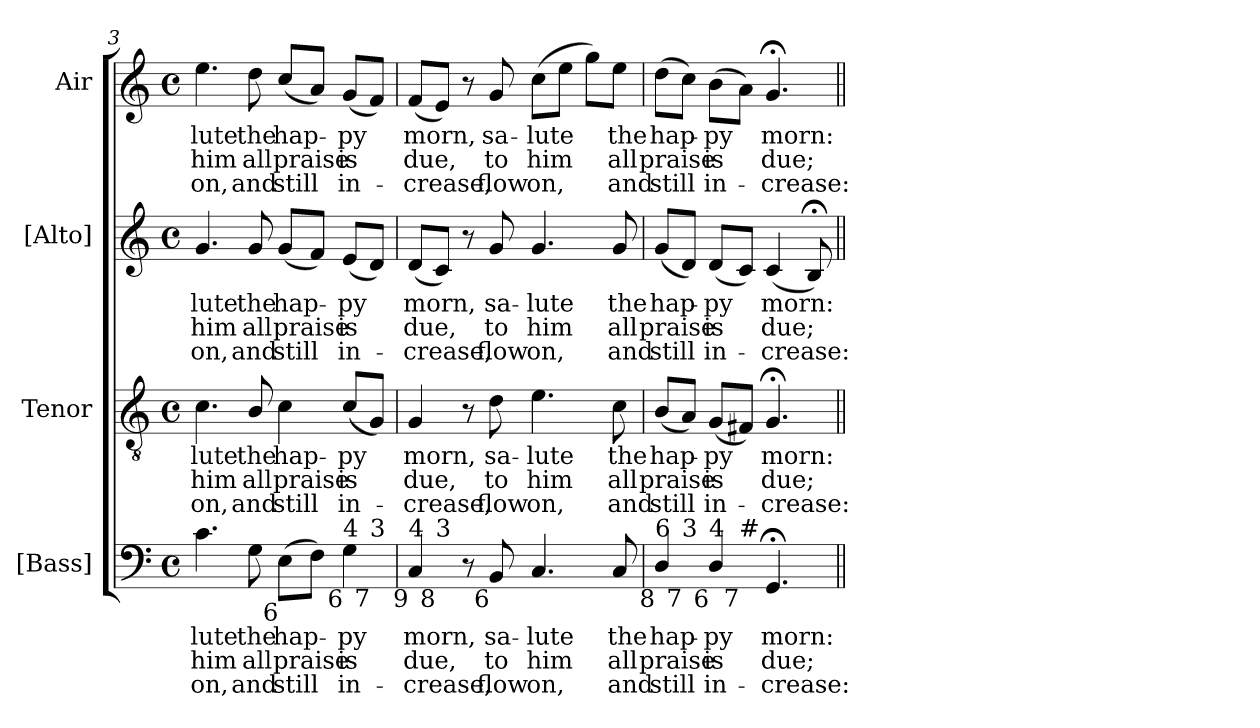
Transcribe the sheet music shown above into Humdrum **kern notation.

**kern	**text	**text	**text	**kern	**text	**text	**text	**kern	**text	**text	**text	**kern	**text	**text	**text
*part4	*part4	*part4	*part4	*part3	*part3	*part3	*part3	*part2	*part2	*part2	*part2	*part1	*part1	*part1	*part1
*staff4	*staff4	*staff4	*staff4	*staff3	*staff3	*staff3	*staff3	*staff2	*staff2	*staff2	*staff2	*staff1	*staff1	*staff1	*staff1
*I"[Bass]	*	*	*	*I"Tenor	*	*	*	*I"[Alto]	*	*	*	*I"Air	*	*	*
*I'B.	*	*	*	*I'T.	*	*	*	*I'A.	*	*	*	*	*	*	*
*clefF4	*	*	*	*clefGv2	*	*	*	*clefG2	*	*	*	*clefG2	*	*	*
*	*	*	*	*ITrd7c12	*	*	*	*	*	*	*	*	*	*	*
*k[]	*	*	*	*k[]	*	*	*	*k[]	*	*	*	*k[]	*	*	*
*C:	*	*	*	*C:	*	*	*	*C:	*	*	*	*C:	*	*	*
*M4/4	*	*	*	*M4/4	*	*	*	*M4/4	*	*	*	*M4/4	*	*	*
*met(c)	*	*	*	*met(c)	*	*	*	*met(c)	*	*	*	*met(c)	*	*	*
=3	=3	=3	=3	=3	=3	=3	=3	=3	=3	=3	=3	=3	=3	=3	=3
!	!LO:LY:b:color=#000000	!LO:LY:b:color=#000000	!LO:LY:b:color=#000000	!	!	!	!	!	!	!	!	!	!	!	!
!	!	!	!	!	!LO:LY:b:color=#000000	!LO:LY:b:color=#000000	!LO:LY:b:color=#000000	!	!	!	!	!	!	!	!
!	!	!	!	!	!	!	!	!	!LO:LY:b:color=#000000	!LO:LY:b:color=#000000	!LO:LY:b:color=#000000	!	!	!	!
!	!	!	!	!	!	!	!	!	!	!	!	!	!LO:LY:b:color=#000000	!LO:LY:b:color=#000000	!LO:LY:b:color=#000000
*^	*	*	*	*	*	*	*	*	*	*	*	*	*	*	*
4.ci\	2..ryy	-lute	him	on,	4.Ci\	-lute	him	on,	4.gi/	-lute	him	on,	4.eei\	-lute	him	on,
!	!	!LO:LY:b:color=#000000	!LO:LY:b:color=#000000	!LO:LY:b:color=#000000	!	!	!	!	!	!	!	!	!	!	!	!
!	!	!	!	!	!	!LO:LY:b:color=#000000	!LO:LY:b:color=#000000	!LO:LY:b:color=#000000	!	!	!	!	!	!	!	!
!	!	!	!	!	!	!	!	!	!	!LO:LY:b:color=#000000	!LO:LY:b:color=#000000	!LO:LY:b:color=#000000	!	!	!	!
!	!	!	!	!	!	!	!	!	!	!	!	!	!	!LO:LY:b:color=#000000	!LO:LY:b:color=#000000	!LO:LY:b:color=#000000
8Gi\	.	the	all	and	8BBi/	the	all	and	8gi/	the	all	and	8ddi\	the	all	and
!	!	!LO:LY:b:color=#000000	!LO:LY:b:color=#000000	!LO:LY:b:color=#000000	!	!	!	!	!	!	!	!	!	!	!	!
!	!	!	!	!	!	!LO:LY:b:color=#000000	!LO:LY:b:color=#000000	!LO:LY:b:color=#000000	!	!	!	!	!	!	!	!
!	!	!	!	!	!	!	!	!	!	!LO:LY:b:color=#000000	!LO:LY:b:color=#000000	!LO:LY:b:color=#000000	!	!	!	!
!LO:TX:b:rj:t=6	!	!	!	!	!	!	!	!	!	!	!	!	!	!	!	!
!	!	!	!	!	!	!	!	!	!	!	!	!	!	!LO:LY:b:color=#000000	!LO:LY:b:color=#000000	!LO:LY:b:color=#000000
(8Ei\L	.	hap-	praise	still	4Ci\	hap-	praise	still	(8gi/L	hap-	praise	still	(8cci/L	hap-	praise	still
8Fi\J)	.	.	.	.	.	.	.	.	8fi/J)	.	.	.	8ai/J)	.	.	.
!	!	!LO:LY:b:color=#000000	!LO:LY:b:color=#000000	!LO:LY:b:color=#000000	!	!	!	!	!	!	!	!	!	!	!	!
!	!	!	!	!	!	!LO:LY:b:color=#000000	!LO:LY:b:color=#000000	!LO:LY:b:color=#000000	!	!	!	!	!	!	!	!
!	!	!	!	!	!	!	!	!	!	!LO:LY:b:color=#000000	!LO:LY:b:color=#000000	!LO:LY:b:color=#000000	!	!	!	!
!LO:TX:b:rj:t=6	!	!	!	!	!	!	!	!	!	!	!	!	!	!	!	!
!LO:TX:t=4	!	!	!	!	!	!	!	!	!	!	!	!	!	!	!	!
!	!	!	!	!	!	!	!	!	!	!	!	!	!	!LO:LY:b:color=#000000	!LO:LY:b:color=#000000	!LO:LY:b:color=#000000
4Gi\	.	-py	is	in-	(8Ci/L	-py	is	in-	(8ei/L	-py	is	in-	(8gi/L	-py	is	in-
!	!LO:TX:b:rj:t=7	!	!	!	!	!	!	!	!	!	!	!	!	!	!	!
!	!LO:TX:t=3	!	!	!	!	!	!	!	!	!	!	!	!	!	!	!
.	8ryy	.	.	.	8GGi/J)	.	.	.	8di/J)	.	.	.	8fi/J)	.	.	.
=4	=4	=4	=4	=4	=4	=4	=4	=4	=4	=4	=4	=4	=4	=4	=4	=4
!	!	!LO:LY:b:color=#000000	!LO:LY:b:color=#000000	!LO:LY:b:color=#000000	!	!	!	!	!	!	!	!	!	!	!	!
!	!	!	!	!	!	!LO:LY:b:color=#000000	!LO:LY:b:color=#000000	!LO:LY:b:color=#000000	!	!	!	!	!	!	!	!
!	!	!	!	!	!	!	!	!	!	!LO:LY:b:color=#000000	!LO:LY:b:color=#000000	!LO:LY:b:color=#000000	!	!	!	!
!LO:TX:b:rj:t=9	!	!	!	!	!	!	!	!	!	!	!	!	!	!	!	!
!LO:TX:t=4	!	!	!	!	!	!	!	!	!	!	!	!	!	!	!	!
!	!	!	!	!	!	!	!	!	!	!	!	!	!	!LO:LY:b:color=#000000	!LO:LY:b:color=#000000	!LO:LY:b:color=#000000
4Ci/	8ryy	morn,	due,	-crease,	4GGi/	morn,	due,	-crease,	(8di/L	morn,	due,	-crease,	(8fi/L	morn,	due,	-crease,
!	!LO:TX:b:rj:t=8	!	!	!	!	!	!	!	!	!	!	!	!	!	!	!
!	!LO:TX:t=3	!	!	!	!	!	!	!	!	!	!	!	!	!	!	!
.	2..ryy	.	.	.	.	.	.	.	8ci/J)	.	.	.	8ei/J)	.	.	.
8r	.	.	.	.	8r	.	.	.	8r	.	.	.	8r	.	.	.
!	!	!LO:LY:b:color=#000000	!LO:LY:b:color=#000000	!LO:LY:b:color=#000000	!	!	!	!	!	!	!	!	!	!	!	!
!	!	!	!	!	!	!LO:LY:b:color=#000000	!LO:LY:b:color=#000000	!LO:LY:b:color=#000000	!	!	!	!	!	!	!	!
!	!	!	!	!	!	!	!	!	!	!LO:LY:b:color=#000000	!LO:LY:b:color=#000000	!LO:LY:b:color=#000000	!	!	!	!
!LO:TX:b:rj:t=6	!	!	!	!	!	!	!	!	!	!	!	!	!	!	!	!
!	!	!	!	!	!	!	!	!	!	!	!	!	!	!LO:LY:b:color=#000000	!LO:LY:b:color=#000000	!LO:LY:b:color=#000000
8BBi/	.	sa-	to	flow	8Di\	sa-	to	flow	8gi/	sa-	to	flow	8gi/	sa-	to	flow
!	!	!LO:LY:b:color=#000000	!LO:LY:b:color=#000000	!LO:LY:b:color=#000000	!	!	!	!	!	!	!	!	!	!	!	!
!	!	!	!	!	!	!LO:LY:b:color=#000000	!LO:LY:b:color=#000000	!LO:LY:b:color=#000000	!	!	!	!	!	!	!	!
!	!	!	!	!	!	!	!	!	!	!LO:LY:b:color=#000000	!LO:LY:b:color=#000000	!LO:LY:b:color=#000000	!	!	!	!
!	!	!	!	!	!	!	!	!	!	!	!	!	!	!LO:LY:b:color=#000000	!LO:LY:b:color=#000000	!LO:LY:b:color=#000000
4.Ci/	.	-lute	him	on,	4.Ei\	-lute	him	on,	4.gi/	-lute	him	on,	(8cci\L	-lute	him	on,
.	.	.	.	.	.	.	.	.	.	.	.	.	8eei\J	.	.	.
.	.	.	.	.	.	.	.	.	.	.	.	.	8ggi\L)	.	.	.
!	!	!LO:LY:b:color=#000000	!LO:LY:b:color=#000000	!LO:LY:b:color=#000000	!	!	!	!	!	!	!	!	!	!	!	!
!	!	!	!	!	!	!LO:LY:b:color=#000000	!LO:LY:b:color=#000000	!LO:LY:b:color=#000000	!	!	!	!	!	!	!	!
!	!	!	!	!	!	!	!	!	!	!LO:LY:b:color=#000000	!LO:LY:b:color=#000000	!LO:LY:b:color=#000000	!	!	!	!
!	!	!	!	!	!	!	!	!	!	!	!	!	!	!LO:LY:b:color=#000000	!LO:LY:b:color=#000000	!LO:LY:b:color=#000000
8Ci/	.	the	all	and	8Ci\	the	all	and	8gi/	the	all	and	8eei\J	the	all	and
*v	*v	*	*	*	*	*	*	*	*	*	*	*	*	*	*	*
!!LO:LB:g=z
=5	=5	=5	=5	=5	=5	=5	=5	=5	=5	=5	=5	=5	=5	=5	=5
*^	*	*	*	*	*	*	*	*	*	*	*	*	*	*	*
!	!	!LO:LY:b:color=#000000	!LO:LY:b:color=#000000	!LO:LY:b:color=#000000	!	!	!	!	!	!	!	!	!	!	!	!
*v	*v	*	*	*	*	*	*	*	*	*	*	*	*	*	*	*
*^	*	*	*	*	*	*	*	*	*	*	*	*	*	*	*
!	!	!	!	!	!	!LO:LY:b:color=#000000	!LO:LY:b:color=#000000	!LO:LY:b:color=#000000	!	!	!	!	!	!	!	!
*v	*v	*	*	*	*	*	*	*	*	*	*	*	*	*	*	*
*^	*	*	*	*	*	*	*	*	*	*	*	*	*	*	*
!	!	!	!	!	!	!	!	!	!	!LO:LY:b:color=#000000	!LO:LY:b:color=#000000	!LO:LY:b:color=#000000	!	!	!	!
*v	*v	*	*	*	*	*	*	*	*	*	*	*	*	*	*	*
*^	*	*	*	*	*	*	*	*	*	*	*	*	*	*	*
!LO:TX:b:rj:t=8	!	!	!	!	!	!	!	!	!	!	!	!	!	!	!	!
!LO:TX:t=6	!	!	!	!	!	!	!	!	!	!	!	!	!	!	!	!
!	!	!	!	!	!	!	!	!	!	!	!	!	!	!LO:LY:b:color=#000000	!LO:LY:b:color=#000000	!LO:LY:b:color=#000000
*	*^	*	*	*	*	*	*	*	*	*	*	*	*	*	*	*
4Di/	8ryy	4.ryy	hap-	praise	still	(8BBi/L	hap-	praise	still	(8gi/L	hap-	praise	still	(8ddi\L	hap-	praise	still
!	!LO:TX:b:rj:t=7	!	!	!	!	!	!	!	!	!	!	!	!	!	!	!	!
!	!LO:TX:t=3	!	!	!	!	!	!	!	!	!	!	!	!	!	!	!	!
.	2.ryy	.	.	.	.	8AAi/J)	.	.	.	8di/J)	.	.	.	8cci\J)	.	.	.
!	!	!	!LO:LY:b:color=#000000	!LO:LY:b:color=#000000	!LO:LY:b:color=#000000	!	!	!	!	!	!	!	!	!	!	!	!
!	!	!	!	!	!	!	!LO:LY:b:color=#000000	!LO:LY:b:color=#000000	!LO:LY:b:color=#000000	!	!	!	!	!	!	!	!
!	!	!	!	!	!	!	!	!	!	!	!LO:LY:b:color=#000000	!LO:LY:b:color=#000000	!LO:LY:b:color=#000000	!	!	!	!
!LO:TX:b:rj:t=6	!	!	!	!	!	!	!	!	!	!	!	!	!	!	!	!	!
!LO:TX:t=4	!	!	!	!	!	!	!	!	!	!	!	!	!	!	!	!	!
!	!	!	!	!	!	!	!	!	!	!	!	!	!	!	!LO:LY:b:color=#000000	!LO:LY:b:color=#000000	!LO:LY:b:color=#000000
4Di/	.	.	-py	is	in-	(8GGi/L	-py	is	in-	(8di/L	-py	is	in-	(8bi\L	-py	is	in-
!	!	!LO:TX:b:rj:t=7	!	!	!	!	!	!	!	!	!	!	!	!	!	!	!
!	!	!LO:TX:t=#	!	!	!	!	!	!	!	!	!	!	!	!	!	!	!
.	.	2ryy	.	.	.	8FF#Xi/J)	.	.	.	8ci/J)	.	.	.	8ai\J)	.	.	.
!	!	!	!LO:LY:b:color=#000000	!LO:LY:b:color=#000000	!LO:LY:b:color=#000000	!	!	!	!	!	!	!	!	!	!	!	!
!	!	!	!	!	!	!	!LO:LY:b:color=#000000	!LO:LY:b:color=#000000	!LO:LY:b:color=#000000	!	!	!	!	!	!	!	!
!	!	!	!	!	!	!	!	!	!	!	!LO:LY:b:color=#000000	!LO:LY:b:color=#000000	!LO:LY:b:color=#000000	!	!	!	!
!	!	!	!	!	!	!	!	!	!	!	!	!	!	!	!LO:LY:b:color=#000000	!LO:LY:b:color=#000000	!LO:LY:b:color=#000000
4.GG;i/	.	.	morn:	due;	-crease:	4.GG;i/	morn:	due;	-crease:	(4ci/	morn:	due;	-crease:	4.g;i/	morn:	due;	-crease:
.	.	.	.	.	.	.	.	.	.	8B;i/)	.	.	.	.	.	.	.
*v	*v	*v	*	*	*	*	*	*	*	*	*	*	*	*	*	*	*
=||	=||	=||	=||	=||	=||	=||	=||	=||	=||	=||	=||	=||	=||	=||	=||
*-	*-	*-	*-	*-	*-	*-	*-	*-	*-	*-	*-	*-	*-	*-	*-
